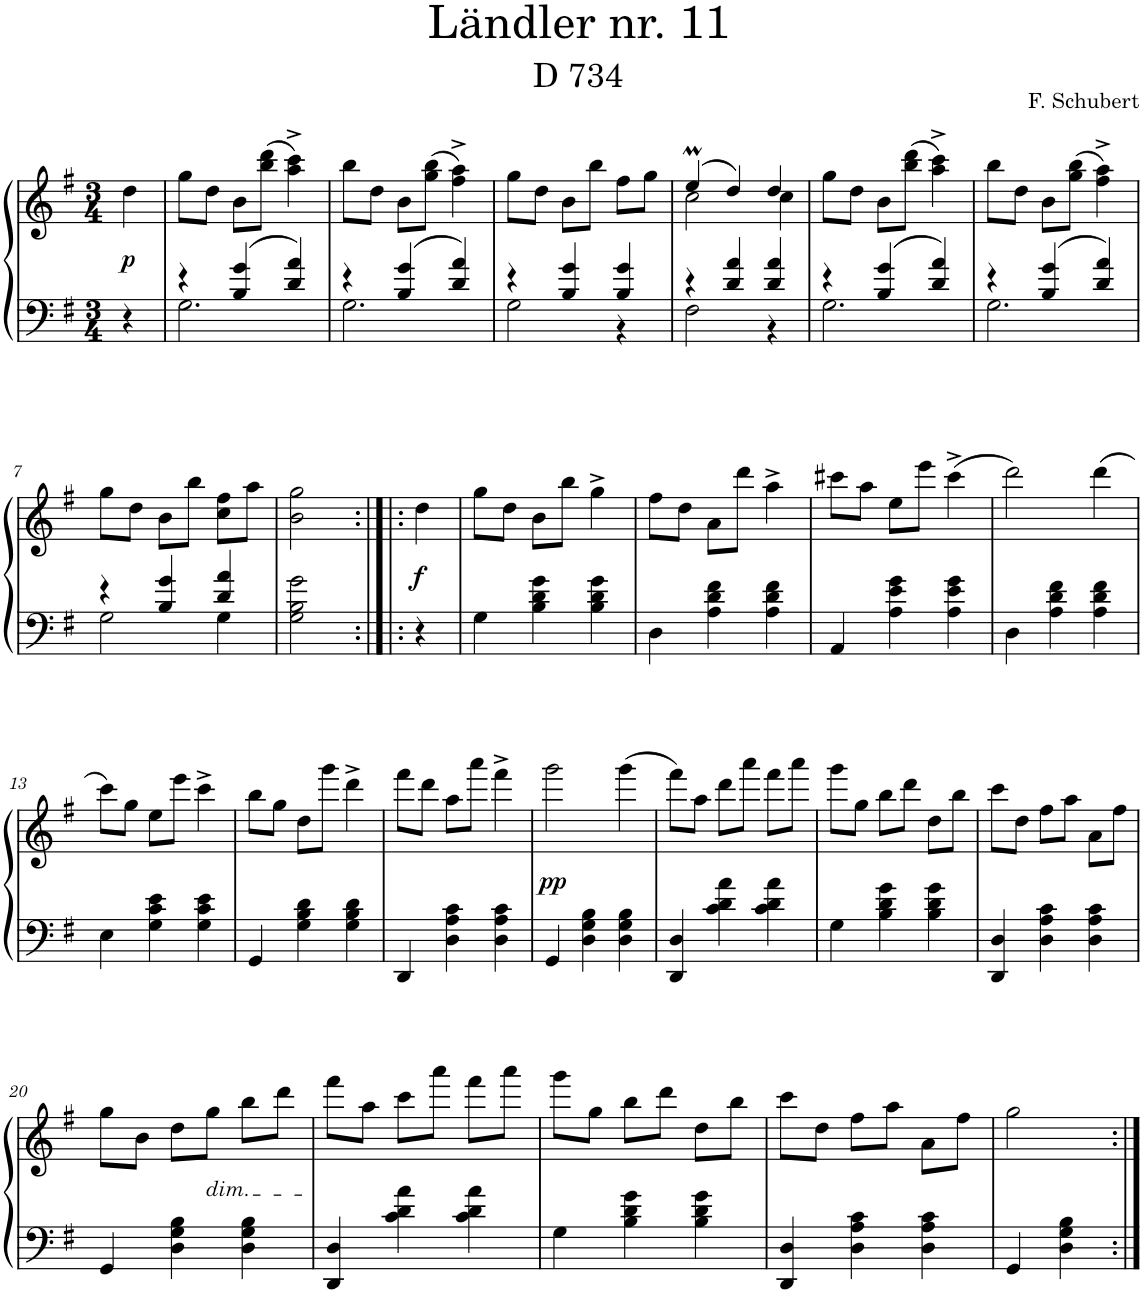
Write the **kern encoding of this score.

**kern	**kern	**dynam
*part1	*part1	*part1
*staff2	*staff1	*staff1/2
*I"Piano	*	*
*I'Pno.	*	*
*clefF4	*clefG2	*
*k[f#]	*k[f#]	*
*M3/4	*M3/4	*
=	=	=
!	!	!LO:DY:b
4r	4dd\	p
=1	=1	=1
*^	*	*
4r	2.G\	8gg\L	.
.	.	8dd\J	.
4B/ 4g/	.	8b\L	.
.	.	(8bb\ 8ddd\J	.
4d/ 4a/	.	4aa\^ 4ccc\^)	.
=2	=2	=2	=2
4r	2.G\	8bb\L	.
.	.	8dd\J	.
4B/ 4g/	.	8b\L	.
.	.	(8gg\ 8bb\J	.
4d/ 4a/	.	4ff#\^ 4aa\^)	.
=3	=3	=3	=3
4r	2G\	8gg\L	.
.	.	8dd\J	.
4B/ 4g/	.	8b\L	.
.	.	8bb\J	.
4B/ 4g/	4r	8ff#\L	.
.	.	8gg\J	.
=4	=4	=4	=4
*	*	*^	*
4r	2F#\	(4eeM/	2cc\	.
4d/ 4a/	.	4dd/)	.	.
4d/ 4a/	4r	4dd/	4cc\	.
*	*	*v	*v	*
=5	=5	=5	=5
4r	2.G\	8gg\L	.
.	.	8dd\J	.
4B/ 4g/	.	8b\L	.
.	.	(8bb\ 8ddd\J	.
4d/ 4a/	.	4aa\^ 4ccc\^)	.
=6	=6	=6	=6
4r	2.G\	8bb\L	.
.	.	8dd\J	.
4B/ 4g/	.	8b\L	.
.	.	(8gg\ 8bb\J	.
4d/ 4a/	.	4ff#\^ 4aa\^)	.
!!LO:LB:g=z
=7	=7	=7	=7
4r	2G\	8gg\L	.
.	.	8dd\J	.
4B/ 4g/	.	8b\L	.
.	.	8bb\J	.
4d/ 4a/	4G\	8cc\ 8ff#\L	.
.	.	8aa\J	.
*v	*v	*	*
=8	=8	=8
2G\ 2B\ 2g\	2b\ 2gg\	.
=8X1:|!|:	=8X1:|!|:	=8X1:|!|:
!	!	!LO:DY:b
4r	4dd\	f
=9	=9	=9
4G\	8gg\L	.
.	8dd\J	.
4B\ 4d\ 4g\	8b\L	.
.	8bb\J	.
4B\ 4d\ 4g\	4gg^\	.
=10	=10	=10
4D\	8ff#\L	.
.	8dd\J	.
4A\ 4d\ 4f#\	8a\L	.
.	8ddd\J	.
4A\ 4d\ 4f#\	4aa^\	.
=11	=11	=11
4AA/	8ccc#X\L	.
.	8aa\J	.
4A\ 4e\ 4g\	8ee\L	.
.	8eee\J	.
4A\ 4e\ 4g\	(4ccc#^\	.
=12	=12	=12
4D\	2ddd\)	.
4A\ 4d\ 4f#\	.	.
4A\ 4d\ 4f#\	(4ddd\	.
!!LO:LB:g=z
=13	=13	=13
4E\	8ccc\L)	.
.	8gg\J	.
4G\ 4c\ 4e\	8ee\L	.
.	8eee\J	.
4G\ 4c\ 4e\	4ccc^\	.
=14	=14	=14
4GG/	8bb\L	.
.	8gg\J	.
4G\ 4B\ 4d\	8dd\L	.
.	8ggg\J	.
4G\ 4B\ 4d\	4ddd^\	.
=15	=15	=15
4DD/	8fff#\L	.
.	8ddd\J	.
4D\ 4A\ 4c\	8aa\L	.
.	8aaa\J	.
4D\ 4A\ 4c\	4fff#^\	.
=16	=16	=16
!	!	!LO:DY:b
4GG/	2ggg\	pp
4D\ 4G\ 4B\	.	.
4D\ 4G\ 4B\	(4ggg\	.
=17	=17	=17
4DD/ 4D/	8fff#\L)	.
.	8aa\J	.
4c\ 4d\ 4a\	8ddd\L	.
.	8aaa\J	.
4c\ 4d\ 4a\	8fff#\L	.
.	8aaa\J	.
=18	=18	=18
4G\	8ggg\L	.
.	8gg\J	.
4B\ 4d\ 4g\	8bb\L	.
.	8ddd\J	.
4B\ 4d\ 4g\	8dd\L	.
.	8bb\J	.
=19	=19	=19
4DD/ 4D/	8ccc\L	.
.	8dd\J	.
4D\ 4A\ 4c\	8ff#\L	.
.	8aa\J	.
4D\ 4A\ 4c\	8a\L	.
.	8ff#\J	.
!!LO:LB:g=z
=20	=20	=20
4GG/	8gg\L	.
.	8b\J	.
4D\ 4G\ 4B\	8dd\L	.
!	!LO:TX:b:i:t=dim.	!
.	8gg\J	.
4D\ 4G\ 4B\	8bb\L	.
.	8ddd\J	.
=21	=21	=21
4DD/ 4D/	8fff#\L	.
.	8aa\J	.
4c\ 4d\ 4a\	8ccc\L	.
.	8aaa\J	.
4c\ 4d\ 4a\	8fff#\L	.
.	8aaa\J	.
=22	=22	=22
4G\	8ggg\L	.
.	8gg\J	.
4B\ 4d\ 4g\	8bb\L	.
.	8ddd\J	.
4B\ 4d\ 4g\	8dd\L	.
.	8bb\J	.
=23	=23	=23
4DD/ 4D/	8ccc\L	.
.	8dd\J	.
4D\ 4A\ 4c\	8ff#\L	.
.	8aa\J	.
4D\ 4A\ 4c\	8a\L	.
.	8ff#\J	.
=24	=24	=24
4GG/	2gg\	.
4D\ 4G\ 4B\	.	.
=:|!	=:|!	=:|!
*-	*-	*-
